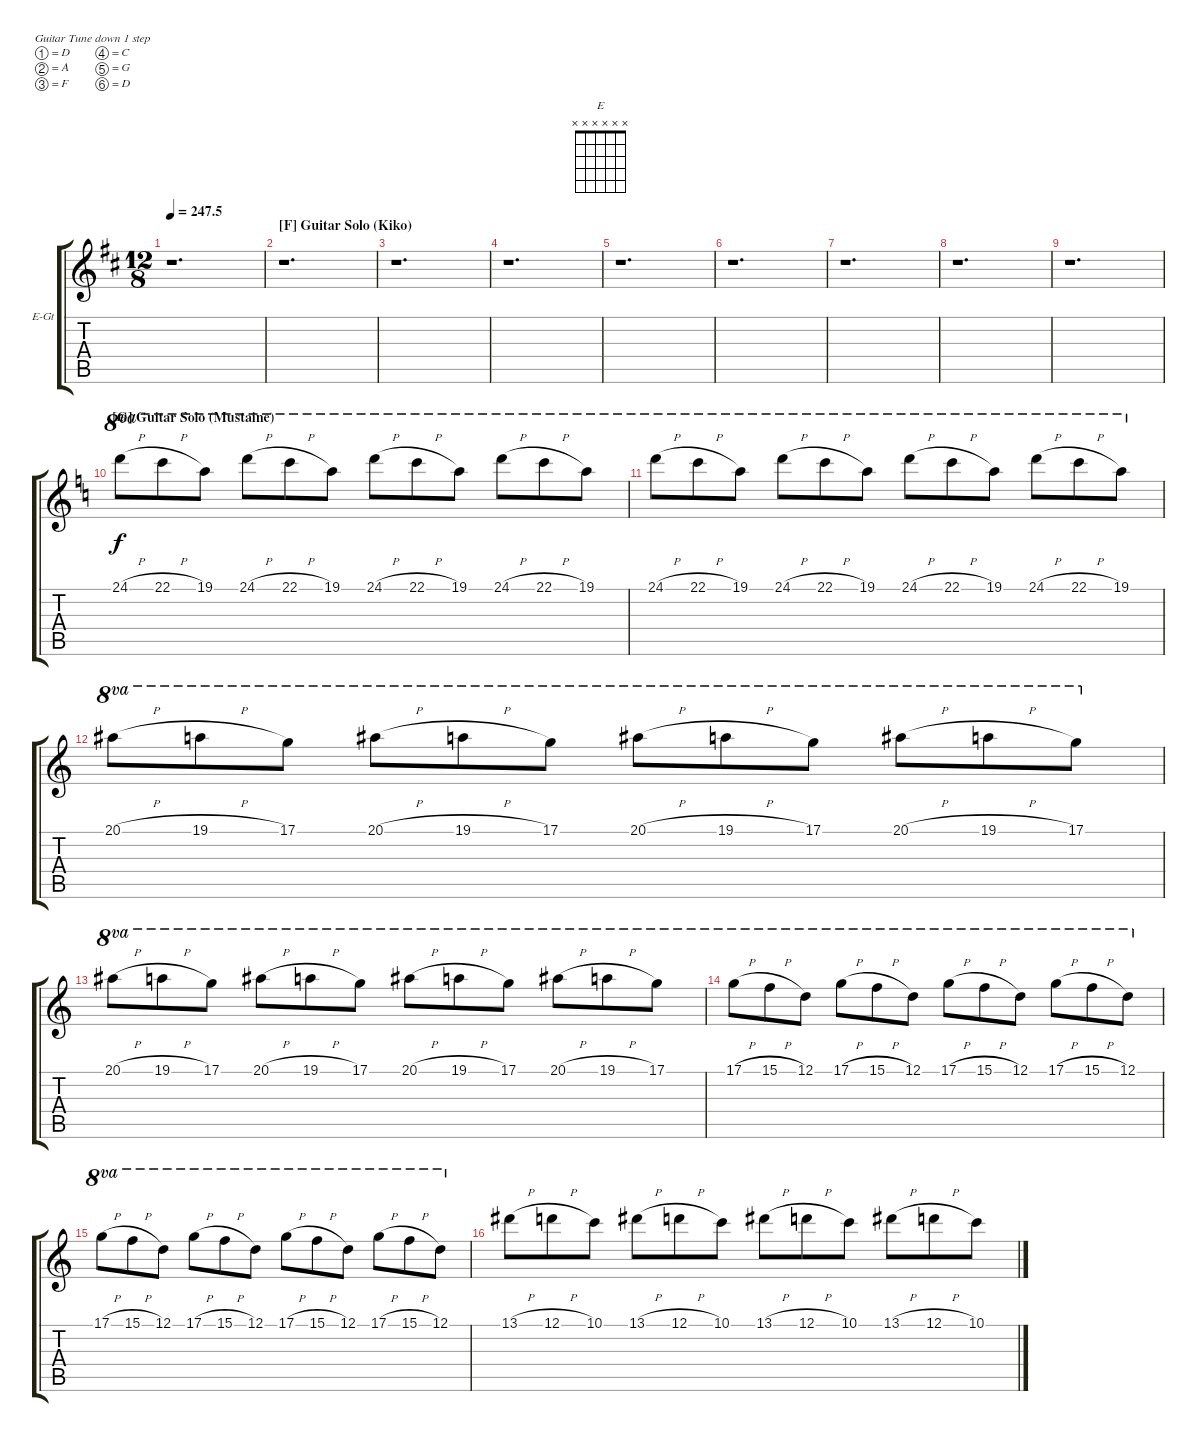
\bracketExtendMode groupsimilarinstruments
\firstSystemTrackNameOrientation horizontal
\otherSystemsTrackNameOrientation horizontal
\track ("Distortion Guitar" "E-Gt") {instrument acousticgrandpiano}
\staff {score tabs}
\tuning (D4 A3 F3 C3 G2 D2)
\displaytranspose 12
\chord ("E" x x x x x x)
\ts (12 8)
\tempo
247.5
\accidentals auto
\clef g2
\ottava regular
\simile none
\ks d
r.1{d dy f} |
\section ("F" "Guitar Solo (Kiko)")
r.1{d} |
r.1{d} |
r.1{d} |
r.1{d} |
r.1{d} |
r.1{d} |
r.1{d} |
r.1{d} |
\section ("G" "Guitar Solo (Mustaine)")
\ks aminor
24.1{h}.8{ch "E" ot 8va} 22.1{h}.8{ot 8va} 19.1.8{ot 8va} 24.1{h}.8{ot 8va} 22.1{h}.8{ot 8va} 19.1.8{ot 8va} 24.1{h}.8{ot 8va} 22.1{h}.8{ot 8va} 19.1.8{ot 8va} 24.1{h}.8{ot 8va} 22.1{h}.8{ot 8va} 19.1.8{ot 8va} |
24.1{h}.8{ot 8va} 22.1{h}.8{ot 8va} 19.1.8{ot 8va} 24.1{h}.8{ot 8va} 22.1{h}.8{ot 8va} 19.1.8{ot 8va} 24.1{h}.8{ot 8va} 22.1{h}.8{ot 8va} 19.1.8{ot 8va} 24.1{h}.8{ot 8va} 22.1{h}.8{ot 8va} 19.1.8{ot 8va} |
20.1{h}.8{ot 8va} 19.1{h}.8{ot 8va} 17.1.8{ot 8va} 20.1{h}.8{ot 8va} 19.1{h}.8{ot 8va} 17.1.8{ot 8va} 20.1{h}.8{ot 8va} 19.1{h}.8{ot 8va} 17.1.8{ot 8va} 20.1{h}.8{ot 8va} 19.1{h}.8{ot 8va} 17.1.8{ot 8va} |
20.1{h}.8{ot 8va} 19.1{h}.8{ot 8va} 17.1.8{ot 8va} 20.1{h}.8{ot 8va} 19.1{h}.8{ot 8va} 17.1.8{ot 8va} 20.1{h}.8{ot 8va} 19.1{h}.8{ot 8va} 17.1.8{ot 8va} 20.1{h}.8{ot 8va} 19.1{h}.8{ot 8va} 17.1.8{ot 8va} |
17.1{h}.8{ot 8va} 15.1{h}.8{ot 8va} 12.1.8{ot 8va} 17.1{h}.8{ot 8va} 15.1{h}.8{ot 8va} 12.1.8{ot 8va} 17.1{h}.8{ot 8va} 15.1{h}.8{ot 8va} 12.1.8{ot 8va} 17.1{h}.8{ot 8va} 15.1{h}.8{ot 8va} 12.1.8{ot 8va} |
17.1{h}.8{ot 8va} 15.1{h}.8{ot 8va} 12.1.8{ot 8va} 17.1{h}.8{ot 8va} 15.1{h}.8{ot 8va} 12.1.8{ot 8va} 17.1{h}.8{ot 8va} 15.1{h}.8{ot 8va} 12.1.8{ot 8va} 17.1{h}.8{ot 8va} 15.1{h}.8{ot 8va} 12.1.8{ot 8va} |
13.1{h}.8 12.1{h}.8 10.1.8 13.1{h}.8 12.1{h}.8 10.1.8 13.1{h}.8 12.1{h}.8 10.1.8 13.1{h}.8 12.1{h}.8 10.1.8
